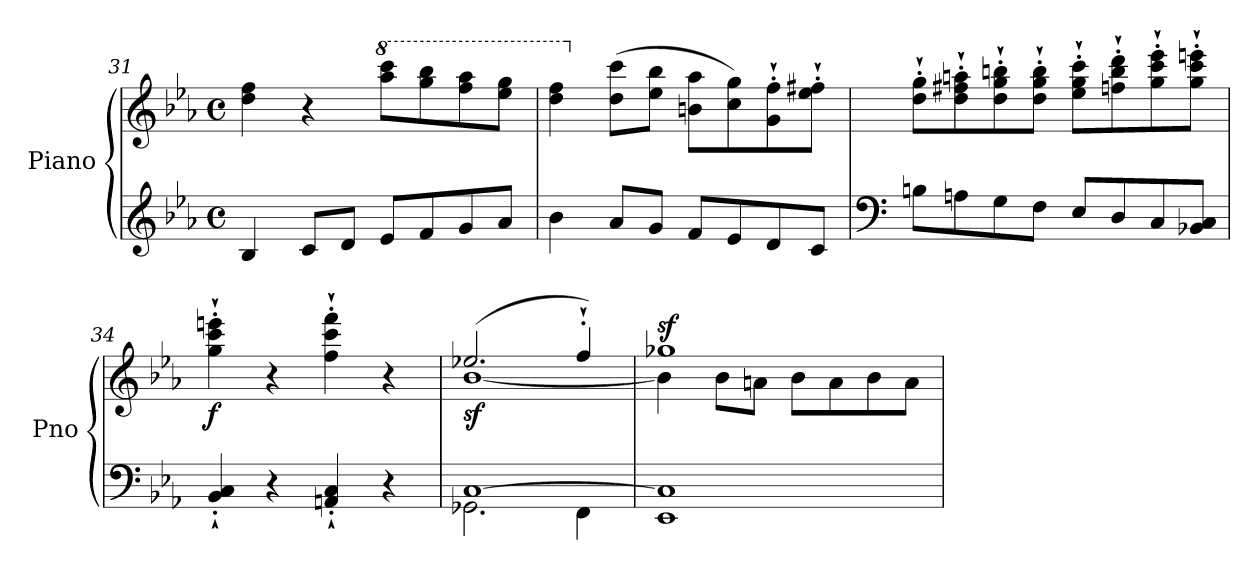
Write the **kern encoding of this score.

**kern	**kern	**dynam
*part1	*part1	*part1
*staff2	*staff1	*staff1/2
*I"Piano	*	*
*I'Pno	*	*
!!LO:LB:g=z
*clefG2	*clefG2	*
*k[b-e-a-]	*k[b-e-a-]	*
*M4/4	*M4/4	*
*met(c)	*met(c)	*
=31	=31	=31
4B-/	4dd\ 4ff\	.
8c/L	4r	.
8d/J	.	.
*	*8va	*
8e-/L	8aaa-\ 8cccc\L	.
8f/	8ggg\ 8bbb-\	.
8g/	8fff\ 8aaa-\	.
8a-/J	8eee-\ 8ggg\J	.
=32	=32	=32
4b-\	4ddd\ 4fff\	.
*	*X8va	*
8a-/L	(>8dd\ 8ccc\L	.
8g/J	8ee-\ 8bb-\J	.
!	!	!LO:DY:b
8f/L	8bn\ 8aa-\L	other-dynamics
8e-/	8cc\ 8gg\)	.
8d/	8g\'` 8ff\'`	.
8c/J	8ee-\'` 8ff#X\'`J	.
=33	=33	=33
*clefF4	*	*
8Bn\L	8dd\'` 8gg\'`L	.
8An\	8dd\'` 8ff#X\'` 8aan\'`	.
8G\	8dd\'` 8gg\'` 8bbn\'`	.
8F\J	8dd\'` 8gg\'` 8bb\'`J	.
8E-/L	8ee-\'` 8gg\'` 8ccc\'`L	.
8D/	8ffn\'` 8bb\'` 8ddd\'`	.
8C/	8gg\'` 8ccc\'` 8eee-\'`	.
8BB-X/ 8C/J	8gg\'` 8ccc\'` 8eeen\'`J	.
=34	=34	=34
!	!	!LO:DY:b
4BB-/'` 4C/'`	4gg\'` 4ccc\'` 4eeen\'`	f
4r	4r	.
4AAn/'` 4C/'`	4ff\'` 4ccc\'` 4fff\'`	.
4r	4r	.
!!LO:LB:g=z
=35	=35	=35
*^	*^	*
!	!	!	!	!LO:DY:b
[1C	2.GG-X\	(>2.ee-X/	[1b-	sf
.	4FF\	4ff'`/)	.	.
!!LO:LB:g=z	!!
=36	=36	=36	=36	=36
!	!	!	!	!LO:DY:a
*v	*v	*	*	*
1EE- 1C]	1gg-X	4b-\]	sf
.	.	8b-\L	.
.	.	8an\J	.
.	.	8b-\L	.
.	.	8a\	.
.	.	8b-\	.
.	.	8a\J	.
*	*v	*v	*
=	=	=
*-	*-	*-
